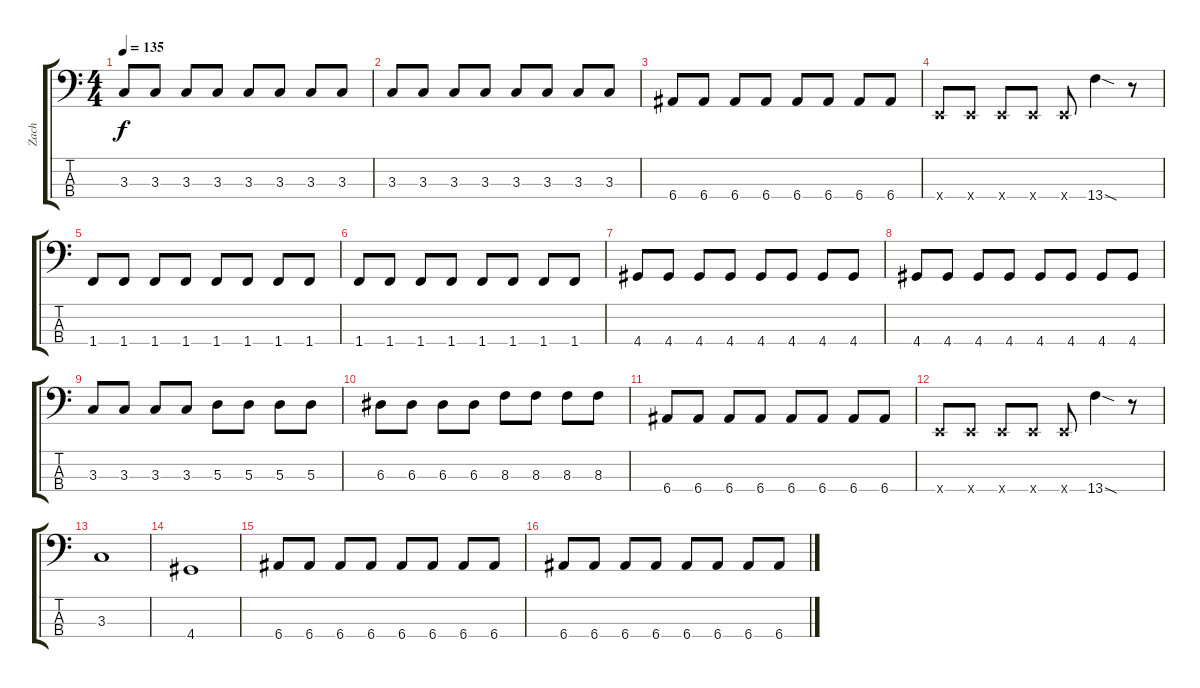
\track ("Zach" "Zach") {instrument electricbasspick}
\staff {score tabs}
\tuning (G2 D2 A1 E1) {hide}
\ts (4 4)
\tempo 135
\clef f4
\ks c
3.3.8{dy f} 3.3.8 3.3.8 3.3.8 3.3.8 3.3.8 3.3.8 3.3.8 |
3.3.8 3.3.8 3.3.8 3.3.8 3.3.8 3.3.8 3.3.8 3.3.8 |
6.4.8 6.4.8 6.4.8 6.4.8 6.4.8 6.4.8 6.4.8 6.4.8 |
0.4{x}.8 0.4{x}.8 0.4{x}.8 0.4{x}.8 0.4{x}.8 13.4{sod}.4 r.8 |
1.4.8 1.4.8 1.4.8 1.4.8 1.4.8 1.4.8 1.4.8 1.4.8 |
1.4.8 1.4.8 1.4.8 1.4.8 1.4.8 1.4.8 1.4.8 1.4.8 |
4.4.8 4.4.8 4.4.8 4.4.8 4.4.8 4.4.8 4.4.8 4.4.8 |
4.4.8 4.4.8 4.4.8 4.4.8 4.4.8 4.4.8 4.4.8 4.4.8 |
3.3.8 3.3.8 3.3.8 3.3.8 5.3.8 5.3.8 5.3.8 5.3.8 |
6.3.8 6.3.8 6.3.8 6.3.8 8.3.8 8.3.8 8.3.8 8.3.8 |
6.4.8 6.4.8 6.4.8 6.4.8 6.4.8 6.4.8 6.4.8 6.4.8 |
0.4{x}.8 0.4{x}.8 0.4{x}.8 0.4{x}.8 0.4{x}.8 13.4{sod}.4 r.8 |
3.3.1 |
4.4.1 |
6.4.8 6.4.8 6.4.8 6.4.8 6.4.8 6.4.8 6.4.8 6.4.8 |
6.4.8 6.4.8 6.4.8 6.4.8 6.4.8 6.4.8 6.4.8 6.4.8
